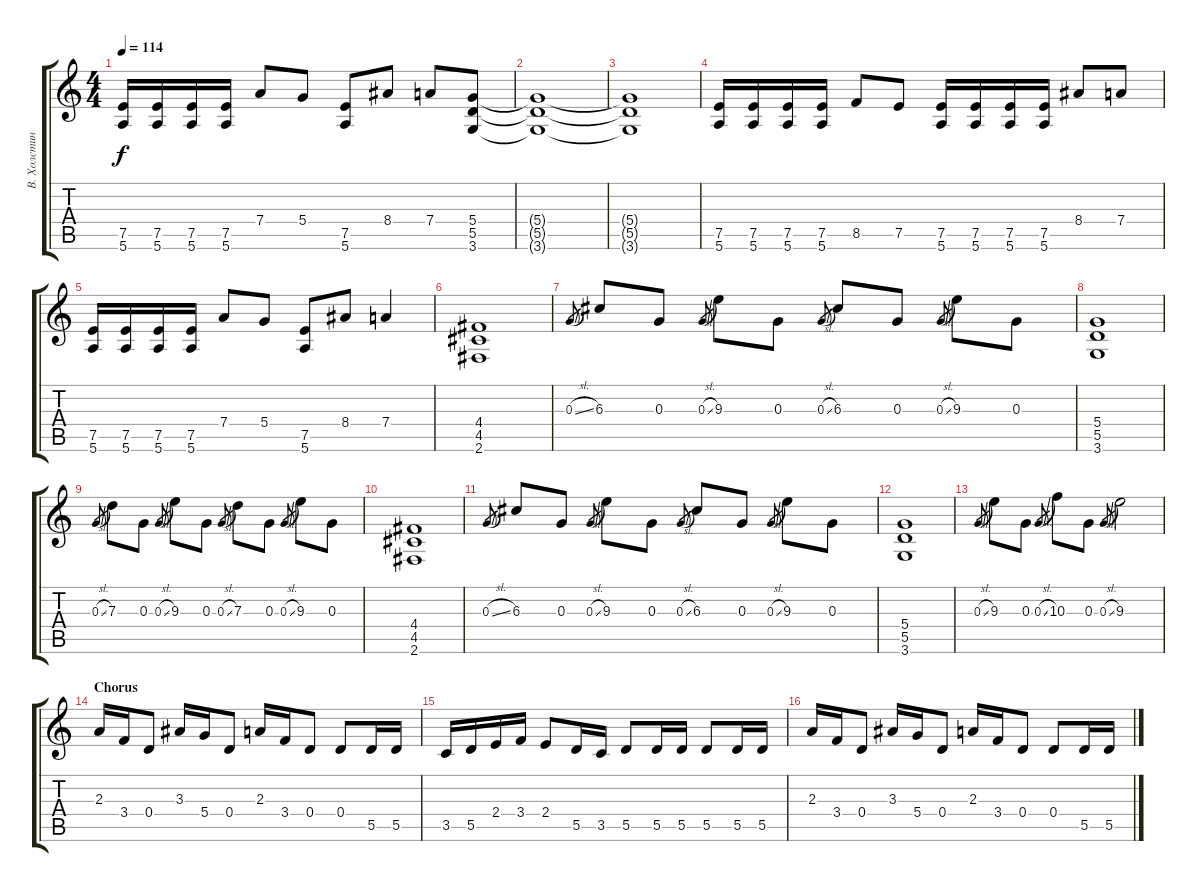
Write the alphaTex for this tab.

\track ("В. Холстинин" "В. Холстин") {instrument overdrivenguitar}
\staff {score tabs}
\tuning (E4 B3 G3 D3 A2 E2) {hide}
\ts (4 4)
\tempo 114
\clef g2
\ks c
(7.5 5.6).16{dy f} (7.5 5.6).16 (7.5 5.6).16 (7.5 5.6).16 7.4.8 5.4.8 (7.5 5.6).8 8.4.8 7.4.8 (5.4 5.5 3.6).8 |
(5.4{t} 5.5{t} 3.6{t}).1 |
(5.4{t} 5.5{t} 3.6{t}).1 |
(7.5 5.6).16 (7.5 5.6).16 (7.5 5.6).16 (7.5 5.6).16 8.5.8 7.5.8 (7.5 5.6).16 (7.5 5.6).16 (7.5 5.6).16 (7.5 5.6).16 8.4.8 7.4.8 |
(7.5 5.6).16 (7.5 5.6).16 (7.5 5.6).16 (7.5 5.6).16 7.4.8 5.4.8 (7.5 5.6).8 8.4.8 7.4.4 |
(4.4 4.5 2.6).1 |
0.3{sl}.8{gr} 6.3.8 0.3.8 0.3{sl}.8{gr} 9.3.8 0.3.8 0.3{sl}.8{gr} 6.3.8 0.3.8 0.3{sl}.8{gr} 9.3.8 0.3.8 |
(5.4 5.5 3.6).1 |
0.3{sl}.8{gr} 7.3.8 0.3.8 0.3{sl}.8{gr} 9.3.8 0.3.8 0.3{sl}.8{gr} 7.3.8 0.3.8 0.3{sl}.8{gr} 9.3.8 0.3.8 |
(4.4 4.5 2.6).1 |
0.3{sl}.8{gr} 6.3.8 0.3.8 0.3{sl}.8{gr} 9.3.8 0.3.8 0.3{sl}.8{gr} 6.3.8 0.3.8 0.3{sl}.8{gr} 9.3.8 0.3.8 |
(5.4 5.5 3.6).1 |
0.3{sl}.8{gr} 9.3.8 0.3.8 0.3{sl}.8{gr} 10.3.8 0.3.8 0.3{sl}.8{gr} 9.3.2 |
\section ("" "Chorus")
2.3.16 3.4.16 0.4.8 3.3.16 5.4.16 0.4.8 2.3.16 3.4.16 0.4.8 0.4.8 5.5.16 5.5.16 |
3.5.16 5.5.16 2.4.16 3.4.16 2.4.8 5.5.16 3.5.16 5.5.8 5.5.16 5.5.16 5.5.8 5.5.16 5.5.16 |
2.3.16 3.4.16 0.4.8 3.3.16 5.4.16 0.4.8 2.3.16 3.4.16 0.4.8 0.4.8 5.5.16 5.5.16
